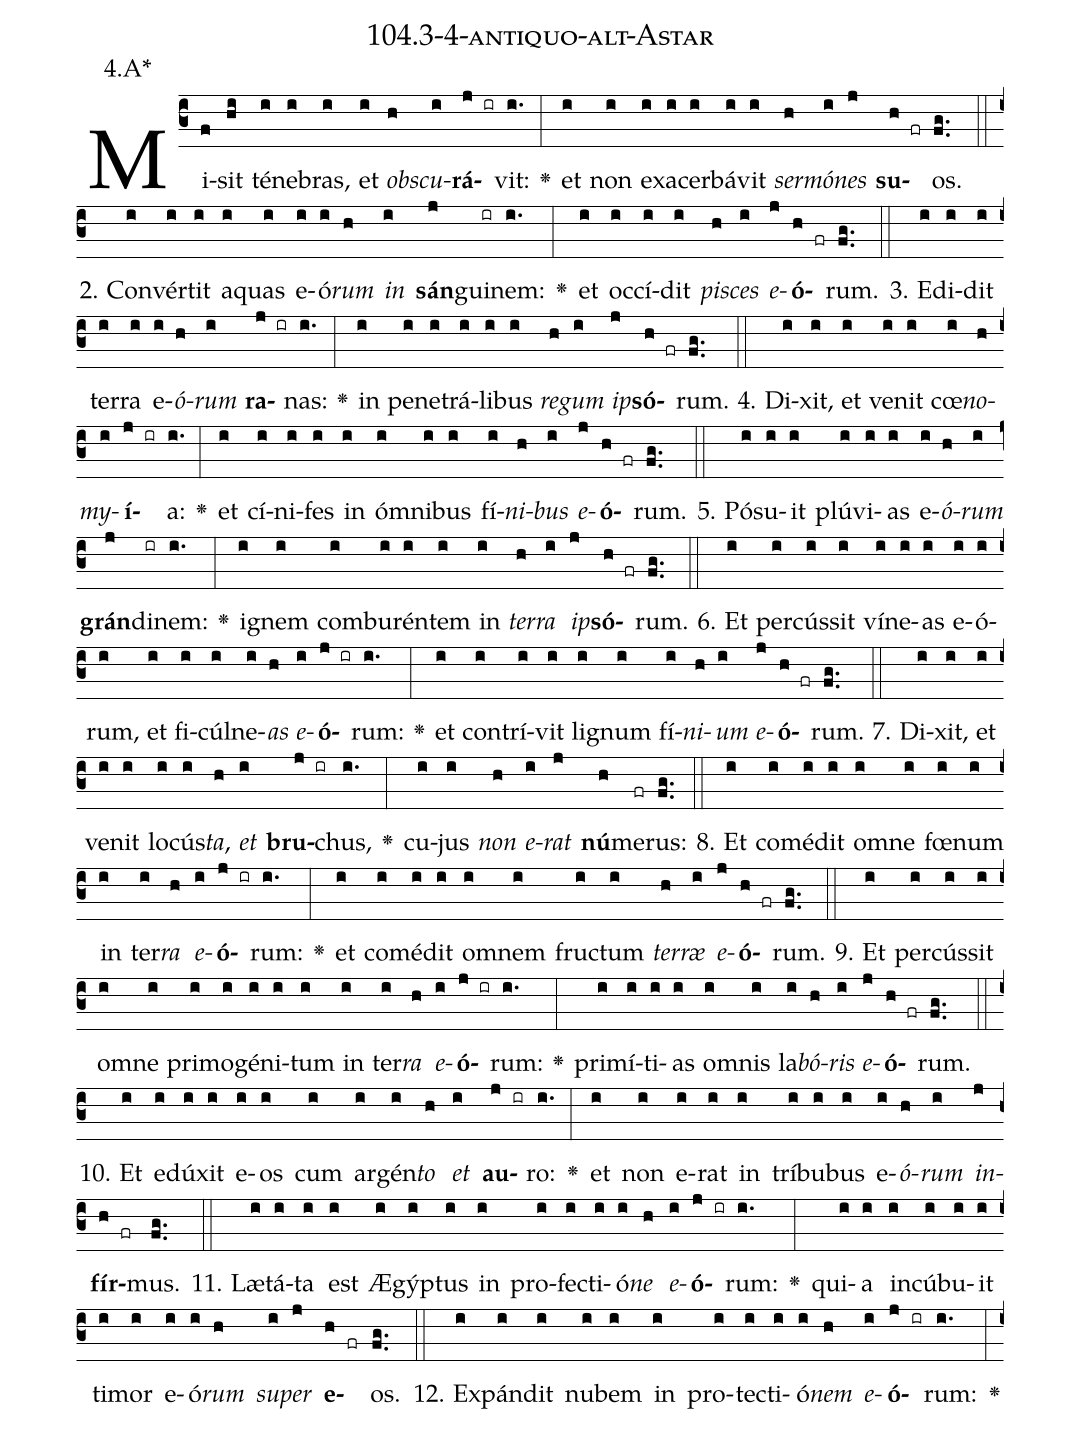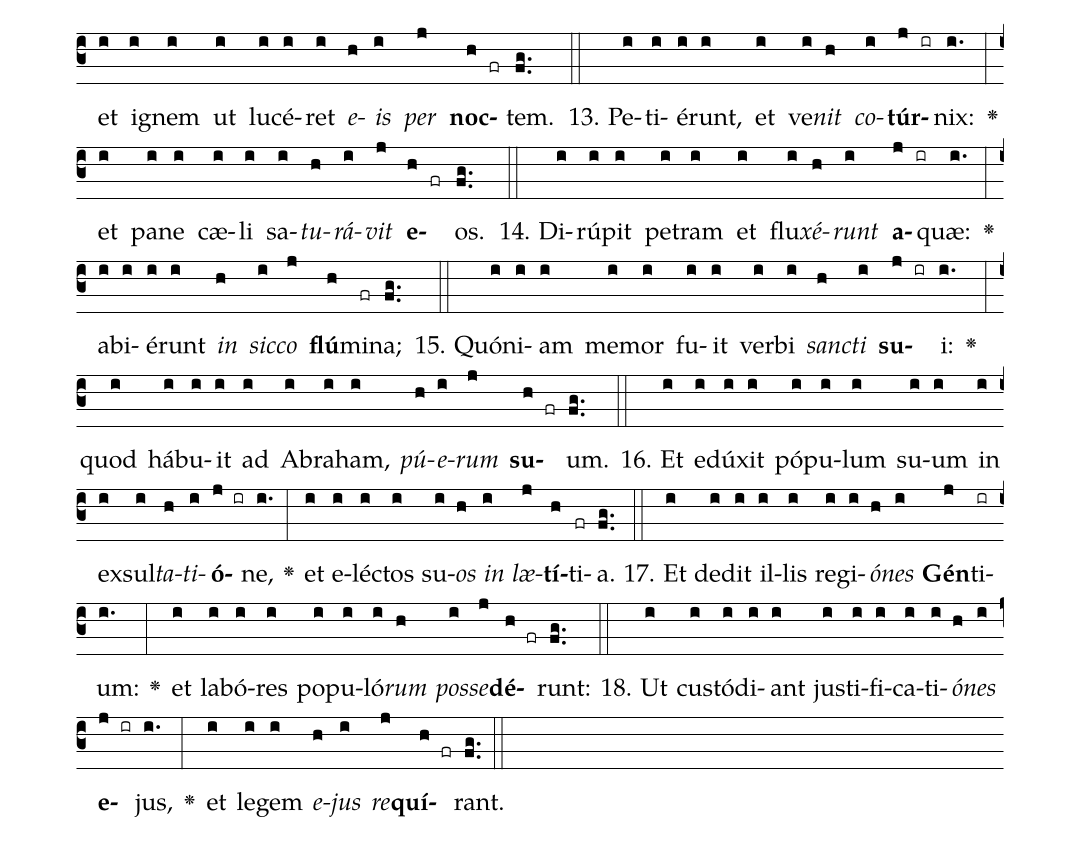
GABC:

name: 104.3-4-antiquo-alt-Astar;
annotation: 4.A*;
%%
(c3)Mi(f)sit(hi) té(i)ne(i)bras,(i) et(i) <i>obs</i>(h)<i>cu</i>(i)<b>rá</b>(j ir)vit:(i.) <v>\greheightstar</v>(:) et(i) non(i) ex(i)a(i)cer(i)bá(i)vit(i) <i>ser</i>(h)<i>mó</i>(i)<i>nes</i>(j) <b>su</b>(h fr)os.(fg..) (::)
2. Con(i)vér(i)tit(i) a(i)quas(i) e(i)ó(i)<i>rum</i>(h) <i>in</i>(i) <b>sán</b>(j)gui(ir)nem:(i.) <v>\greheightstar</v>(:) et(i) oc(i)cí(i)dit(i) <i>pi</i>(h)<i>sces</i>(i) <i>e</i>(j)<b>ó</b>(h fr)rum.(fg..) (::)
3. E(i)di(i)dit(i) ter(i)ra(i) e(i)<i>ó</i>(h)<i>rum</i>(i) <b>ra</b>(j ir)nas:(i.) <v>\greheightstar</v>(:) in(i) pe(i)ne(i)trá(i)li(i)bus(i) <i>re</i>(h)<i>gum</i>(i) <i>ip</i>(j)<b>só</b>(h fr)rum.(fg..) (::)
4. Di(i)xit,(i) et(i) ve(i)nit(i) cœ(i)<i>no</i>(h)<i>my</i>(i)<b>í</b>(j ir)a:(i.) <v>\greheightstar</v>(:) et(i) cí(i)ni(i)fes(i) in(i) óm(i)ni(i)bus(i) fí(i)<i>ni</i>(h)<i>bus</i>(i) <i>e</i>(j)<b>ó</b>(h fr)rum.(fg..) (::)
5. Pó(i)su(i)it(i) plú(i)vi(i)as(i) e(i)<i>ó</i>(h)<i>rum</i>(i) <b>grán</b>(j)di(ir)nem:(i.) <v>\greheightstar</v>(:) i(i)gnem(i) com(i)bu(i)rén(i)tem(i) in(i) <i>ter</i>(h)<i>ra</i>(i) <i>ip</i>(j)<b>só</b>(h fr)rum.(fg..) (::)
6. Et(i) per(i)cús(i)sit(i) ví(i)ne(i)as(i) e(i)ó(i)rum,(i) et(i) fi(i)cúl(i)ne(i)<i>as</i>(h) <i>e</i>(i)<b>ó</b>(j ir)rum:(i.) <v>\greheightstar</v>(:) et(i) con(i)trí(i)vit(i) li(i)gnum(i) fí(i)<i>ni</i>(h)<i>um</i>(i) <i>e</i>(j)<b>ó</b>(h fr)rum.(fg..) (::)
7. Di(i)xit,(i) et(i) ve(i)nit(i) lo(i)cús(i)<i>ta</i>,(h) <i>et</i>(i) <b>bru</b>(j ir)chus,(i.) <v>\greheightstar</v>(:) cu(i)jus(i) <i>non</i>(h) <i>e</i>(i)<i>rat</i>(j) <b>nú</b>(h)me(fr)rus:(fg..) (::)
8. Et(i) com(i)é(i)dit(i) om(i)ne(i) fœ(i)num(i) in(i) ter(i)<i>ra</i>(h) <i>e</i>(i)<b>ó</b>(j ir)rum:(i.) <v>\greheightstar</v>(:) et(i) com(i)é(i)dit(i) om(i)nem(i) fruc(i)tum(i) <i>ter</i>(h)<i>ræ</i>(i) <i>e</i>(j)<b>ó</b>(h fr)rum.(fg..) (::)
9. Et(i) per(i)cús(i)sit(i) om(i)ne(i) pri(i)mo(i)gé(i)ni(i)tum(i) in(i) ter(i)<i>ra</i>(h) <i>e</i>(i)<b>ó</b>(j ir)rum:(i.) <v>\greheightstar</v>(:) pri(i)mí(i)ti(i)as(i) om(i)nis(i) la(i)<i>bó</i>(h)<i>ris</i>(i) <i>e</i>(j)<b>ó</b>(h fr)rum.(fg..) (::)
10. Et(i) e(i)dú(i)xit(i) e(i)os(i) cum(i) ar(i)gén(i)<i>to</i>(h) <i>et</i>(i) <b>au</b>(j ir)ro:(i.) <v>\greheightstar</v>(:) et(i) non(i) e(i)rat(i) in(i) trí(i)bu(i)bus(i) e(i)<i>ó</i>(h)<i>rum</i>(i) <i>in</i>(j)<b>fír</b>(h fr)mus.(fg..) (::)
11. Læ(i)tá(i)ta(i) est(i) Æ(i)gýp(i)tus(i) in(i) pro(i)fec(i)ti(i)ó(i)<i>ne</i>(h) <i>e</i>(i)<b>ó</b>(j ir)rum:(i.) <v>\greheightstar</v>(:) qui(i)a(i) in(i)cú(i)bu(i)it(i) ti(i)mor(i) e(i)ó(i)<i>rum</i>(h) <i>su</i>(i)<i>per</i>(j) <b>e</b>(h fr)os.(fg..) (::)
12. Ex(i)pán(i)dit(i) nu(i)bem(i) in(i) pro(i)tec(i)ti(i)ó(i)<i>nem</i>(h) <i>e</i>(i)<b>ó</b>(j ir)rum:(i.) <v>\greheightstar</v>(:) et(i) i(i)gnem(i) ut(i) lu(i)cé(i)ret(i) <i>e</i>(h)<i>is</i>(i) <i>per</i>(j) <b>noc</b>(h fr)tem.(fg..) (::)
13. Pe(i)ti(i)é(i)runt,(i) et(i) ve(i)<i>nit</i>(h) <i>co</i>(i)<b>túr</b>(j ir)nix:(i.) <v>\greheightstar</v>(:) et(i) pa(i)ne(i) cæ(i)li(i) sa(i)<i>tu</i>(h)<i>rá</i>(i)<i>vit</i>(j) <b>e</b>(h fr)os.(fg..) (::)
14. Di(i)rú(i)pit(i) pe(i)tram(i) et(i) flu(i)<i>xé</i>(h)<i>runt</i>(i) <b>a</b>(j ir)quæ:(i.) <v>\greheightstar</v>(:) ab(i)i(i)é(i)runt(i) <i>in</i>(h) <i>sic</i>(i)<i>co</i>(j) <b>flú</b>(h)mi(fr)na;(fg..) (::)
15. Quón(i)i(i)am(i) me(i)mor(i) fu(i)it(i) ver(i)bi(i) <i>sanc</i>(h)<i>ti</i>(i) <b>su</b>(j ir)i:(i.) <v>\greheightstar</v>(:) quod(i) há(i)bu(i)it(i) ad(i) A(i)bra(i)ham,(i) <i>pú</i>(h)<i>e</i>(i)<i>rum</i>(j) <b>su</b>(h fr)um.(fg..) (::)
16. Et(i) e(i)dú(i)xit(i) pó(i)pu(i)lum(i) su(i)um(i) in(i) ex(i)sul(i)<i>ta</i>(h)<i>ti</i>(i)<b>ó</b>(j ir)ne,(i.) <v>\greheightstar</v>(:) et(i) e(i)léc(i)tos(i) su(i)<i>os</i>(h) <i>in</i>(i) <i>læ</i>(j)<b>tí</b>(h)ti(fr)a.(fg..) (::)
17. Et(i) de(i)dit(i) il(i)lis(i) re(i)gi(i)<i>ó</i>(h)<i>nes</i>(i) <b>Gén</b>(j)ti(ir)um:(i.) <v>\greheightstar</v>(:) et(i) la(i)bó(i)res(i) po(i)pu(i)ló(i)<i>rum</i>(h) <i>pos</i>(i)<i>se</i>(j)<b>dé</b>(h fr)runt:(fg..) (::)
18. Ut(i) cus(i)tó(i)di(i)ant(i) jus(i)ti(i)fi(i)ca(i)ti(i)<i>ó</i>(h)<i>nes</i>(i) <b>e</b>(j ir)jus,(i.) <v>\greheightstar</v>(:) et(i) le(i)gem(i) <i>e</i>(h)<i>jus</i>(i) <i>re</i>(j)<b>quí</b>(h fr)rant.(fg..) (::)
